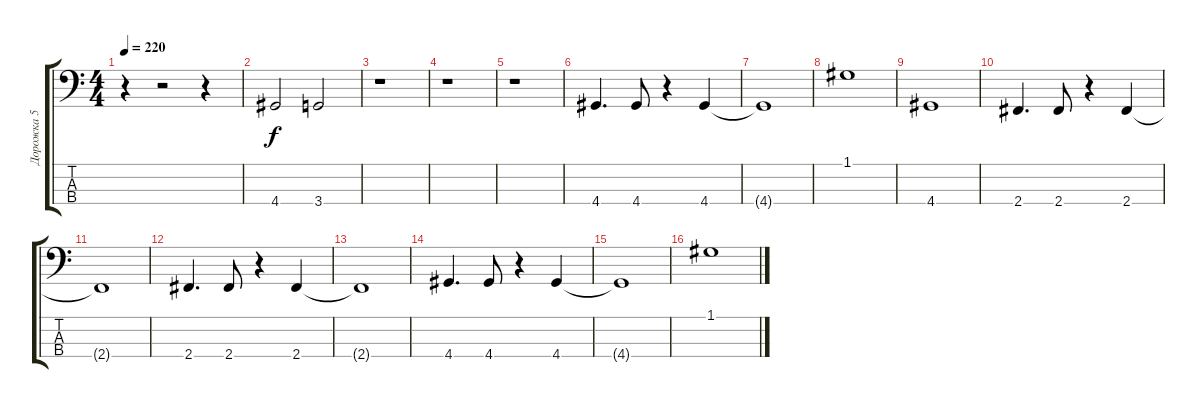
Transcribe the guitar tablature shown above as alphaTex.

\track ("Дорожка 5" "Дорожка 5") {instrument electricbassfinger}
\staff {score tabs}
\tuning (G2 D2 A1 E1) {hide}
\ts (4 4)
\tempo 220
\clef f4
\ks c
r.4{dy f} r.2 r.4 |
4.4.2 3.4.2 |
r.1 |
r.1 |
r.1 |
4.4.4{d} 4.4.8 r.4 4.4.4 |
4.4{t}.1 |
1.1.1 |
4.4.1 |
2.4.4{d} 2.4.8 r.4 2.4.4 |
2.4{t}.1 |
2.4.4{d} 2.4.8 r.4 2.4.4 |
2.4{t}.1 |
4.4.4{d} 4.4.8 r.4 4.4.4 |
4.4{t}.1 |
1.1.1
